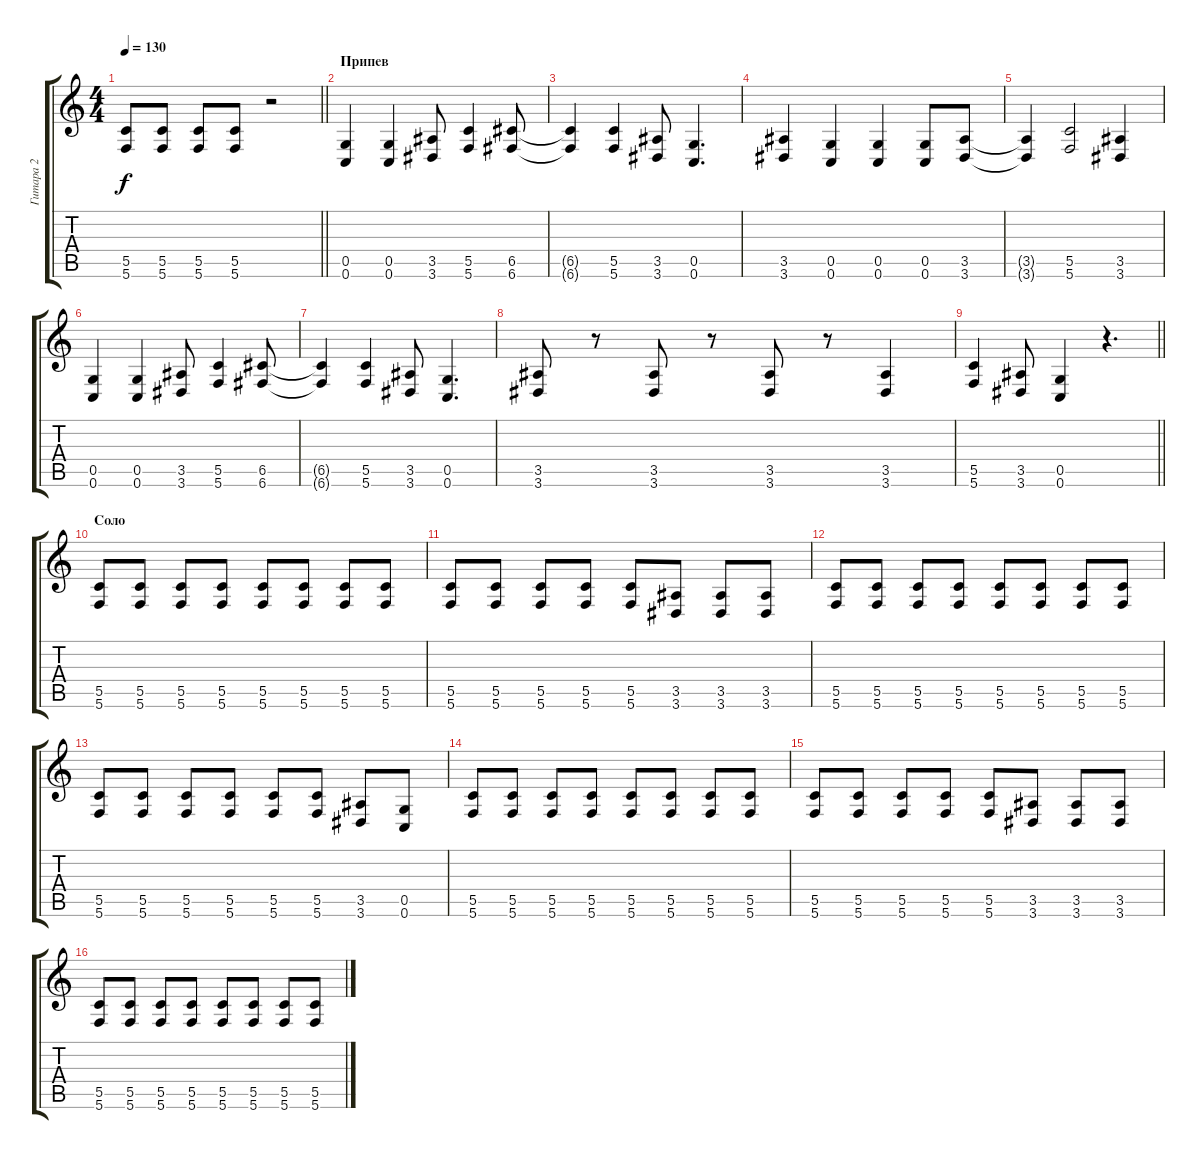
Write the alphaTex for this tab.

\track ("Гитара 2" "Гитара 2") {instrument distortionguitar}
\staff {score tabs}
\tuning (D4 A3 F3 C3 G2 C2) {hide}
\ts (4 4)
\tempo 130
\clef g2
\barLineRight lightlight
\ks c
(5.5 5.6).8{dy f} (5.5 5.6).8 (5.5 5.6).8 (5.5 5.6).8 r.2 |
\section ("" "Припев")
(0.5 0.6).4 (0.5 0.6).4 (3.5 3.6).8 (5.5 5.6).4 (6.5 6.6).8 |
(6.5{t} 6.6{t}).4 (5.5 5.6).4 (3.5 3.6).8 (0.5 0.6).4{d} |
(3.5 3.6).4 (0.5 0.6).4 (0.5 0.6).4 (0.5 0.6).8 (3.5 3.6).8 |
(3.5{t} 3.6{t}).4 (5.5 5.6).2 (3.5 3.6).4 |
(0.5 0.6).4 (0.5 0.6).4 (3.5 3.6).8 (5.5 5.6).4 (6.5 6.6).8 |
(6.5{t} 6.6{t}).4 (5.5 5.6).4 (3.5 3.6).8 (0.5 0.6).4{d} |
(3.5 3.6).8 r.8 (3.5 3.6).8 r.8 (3.5 3.6).8 r.8 (3.5 3.6).4 |
\barLineRight lightlight
(5.5 5.6).4 (3.5 3.6).8 (0.5 0.6).4 r.4{d} |
\section ("" "Соло")
(5.5 5.6).8 (5.5 5.6).8 (5.5 5.6).8 (5.5 5.6).8 (5.5 5.6).8 (5.5 5.6).8 (5.5 5.6).8 (5.5 5.6).8 |
(5.5 5.6).8 (5.5 5.6).8 (5.5 5.6).8 (5.5 5.6).8 (5.5 5.6).8 (3.5 3.6).8 (3.5 3.6).8 (3.5 3.6).8 |
(5.5 5.6).8 (5.5 5.6).8 (5.5 5.6).8 (5.5 5.6).8 (5.5 5.6).8 (5.5 5.6).8 (5.5 5.6).8 (5.5 5.6).8 |
(5.5 5.6).8 (5.5 5.6).8 (5.5 5.6).8 (5.5 5.6).8 (5.5 5.6).8 (5.5 5.6).8 (3.5 3.6).8 (0.5 0.6).8 |
(5.5 5.6).8 (5.5 5.6).8 (5.5 5.6).8 (5.5 5.6).8 (5.5 5.6).8 (5.5 5.6).8 (5.5 5.6).8 (5.5 5.6).8 |
(5.5 5.6).8 (5.5 5.6).8 (5.5 5.6).8 (5.5 5.6).8 (5.5 5.6).8 (3.5 3.6).8 (3.5 3.6).8 (3.5 3.6).8 |
(5.5 5.6).8 (5.5 5.6).8 (5.5 5.6).8 (5.5 5.6).8 (5.5 5.6).8 (5.5 5.6).8 (5.5 5.6).8 (5.5 5.6).8
